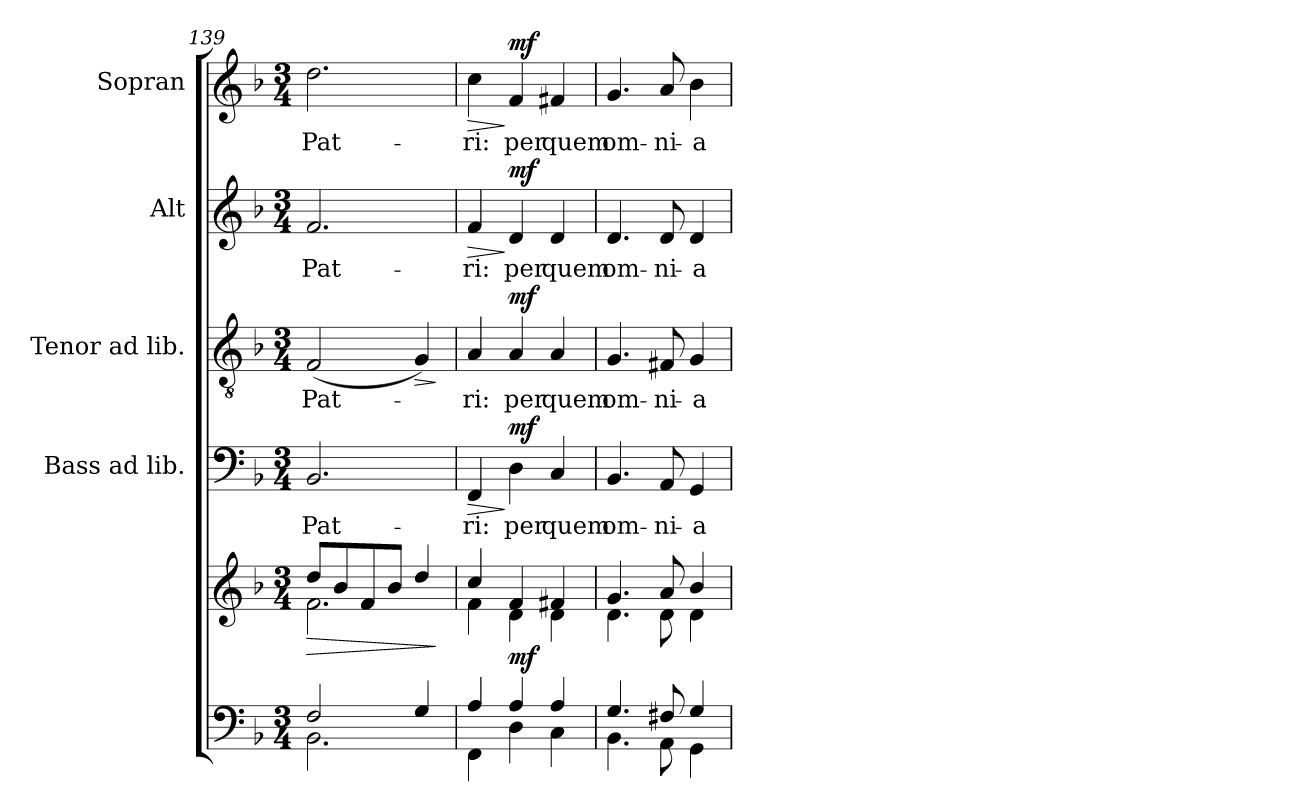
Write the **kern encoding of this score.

**kern	**kern	**dynam	**kern	**text	**dynam	**kern	**text	**dynam	**kern	**text	**dynam	**kern	**text	**dynam
*part5	*part5	*part5	*part4	*part4	*part4	*part3	*part3	*part3	*part2	*part2	*part2	*part1	*part1	*part1
*staff6	*staff5	*staff5/6	*staff4	*staff4	*staff4	*staff3	*staff3	*staff3	*staff2	*staff2	*staff2	*staff1	*staff1	*staff1
*	*	*	*I"Bass ad lib.	*	*	*I"Tenor ad lib.	*	*	*I"Alt	*	*	*I"Sopran	*	*
*	*	*	*I'B.	*	*	*I'T.	*	*	*I'A.	*	*	*I'S.	*	*
*clefF4	*clefG2	*	*clefF4	*	*	*clefGv2	*	*	*clefG2	*	*	*clefG2	*	*
*k[b-]	*k[b-]	*	*k[b-]	*	*	*k[b-]	*	*	*k[b-]	*	*	*k[b-]	*	*
*F:	*F:	*	*F:	*	*	*F:	*	*	*F:	*	*	*F:	*	*
*M3/4	*M3/4	*	*M3/4	*	*	*M3/4	*	*	*M3/4	*	*	*M3/4	*	*
=139	=139	=139	=139	=139	=139	=139	=139	=139	=139	=139	=139	=139	=139	=139
*^	*	*	*	*	*	*	*	*	*	*	*	*	*	*
!	!	!	!LO:HP:b	!	!LO:LY:b	!	!	!LO:LY:b	!	!	!LO:LY:b	!	!	!LO:LY:b	!
*	*	*^	*	*	*	*	*	*	*	*	*	*	*	*	*
2F/	2.BB-\	8dd/L	2.f\	>	2.BB-/	Pat-	.	(<2F/	Pat-	.	2.f/	Pat-	.	2.dd\	Pat-	.
.	.	8b-/	.	.	.	.	.	.	.	.	.	.	.	.	.	.
.	.	8f/	.	.	.	.	.	.	.	.	.	.	.	.	.	.
.	.	8b-/J	.	.	.	.	.	.	.	.	.	.	.	.	.	.
!	!	!	!	!	!	!	!	!	!	!LO:HP:b	!	!	!	!	!	!
4G/	.	4dd/	.	.	.	.	.	4G/)	.	>	.	.	.	.	.	.
*v	*v	*	*	*	*	*	*	*	*	*	*	*	*	*	*	*
*	*v	*v	*	*	*	*	*	*	*	*	*	*	*	*	*
.	.	]	.	.	.	.	.	]	.	.	.	.	.	.
!!LO:PB:g=z
=140	=140	=140	=140	=140	=140	=140	=140	=140	=140	=140	=140	=140	=140	=140
*^	*^	*	*	*	*	*	*	*	*	*	*	*	*	*
!	!	!	!	!	!	!LO:LY:b	!LO:HP:b	!	!LO:LY:b	!	!	!LO:LY:b	!LO:HP:b	!	!LO:LY:b	!LO:HP:b
4A/	4FF\	4cc/	4f\	.	4FF/	-ri:	>	4A/	-ri:	.	4f/	-ri:	>	4cc\	-ri:	>
!	!	!	!	!LO:DY:b	!	!LO:LY:b	!LO:DY:n=1:a	!	!LO:LY:b	!LO:DY:a	!	!LO:LY:b	!LO:DY:n=1:a	!	!LO:LY:b	!LO:DY:n=1:a
4A/	4D\	4f/	4d\	mf	4D\	per	] mf	4A/	per	mf	4d/	per	] mf	4f/	per	] mf
!	!	!	!	!	!	!LO:LY:b	!	!	!LO:LY:b	!	!	!LO:LY:b	!	!	!LO:LY:b	!
4A/	4C\	4f#X/	4d\	.	4C/	quem	.	4A/	quem	.	4d/	quem	.	4f#X/	quem	.
=141	=141	=141	=141	=141	=141	=141	=141	=141	=141	=141	=141	=141	=141	=141	=141	=141
!	!	!	!	!	!	!LO:LY:b	!	!	!LO:LY:b	!	!	!LO:LY:b	!	!	!LO:LY:b	!
4.G/	4.BB-\	4.g/	4.d\	.	4.BB-/	om-	.	4.G/	om-	.	4.d/	om-	.	4.g/	om-	.
!	!	!	!	!	!	!LO:LY:b	!	!	!LO:LY:b	!	!	!LO:LY:b	!	!	!LO:LY:b	!
8F#X/	8AA\	8a/	8d\	.	8AA/	-ni-	.	8F#X/	-ni-	.	8d/	-ni-	.	8a/	-ni-	.
!	!	!	!	!	!	!LO:LY:b	!	!	!LO:LY:b	!	!	!LO:LY:b	!	!	!LO:LY:b	!
4G/	4GG\	4b-/	4d\	.	4GG/	-a	.	4G/	-a	.	4d/	-a	.	4b-\	-a	.
*v	*v	*	*	*	*	*	*	*	*	*	*	*	*	*	*	*
*	*v	*v	*	*	*	*	*	*	*	*	*	*	*	*	*
=	=	=	=	=	=	=	=	=	=	=	=	=	=	=
*-	*-	*-	*-	*-	*-	*-	*-	*-	*-	*-	*-	*-	*-	*-
